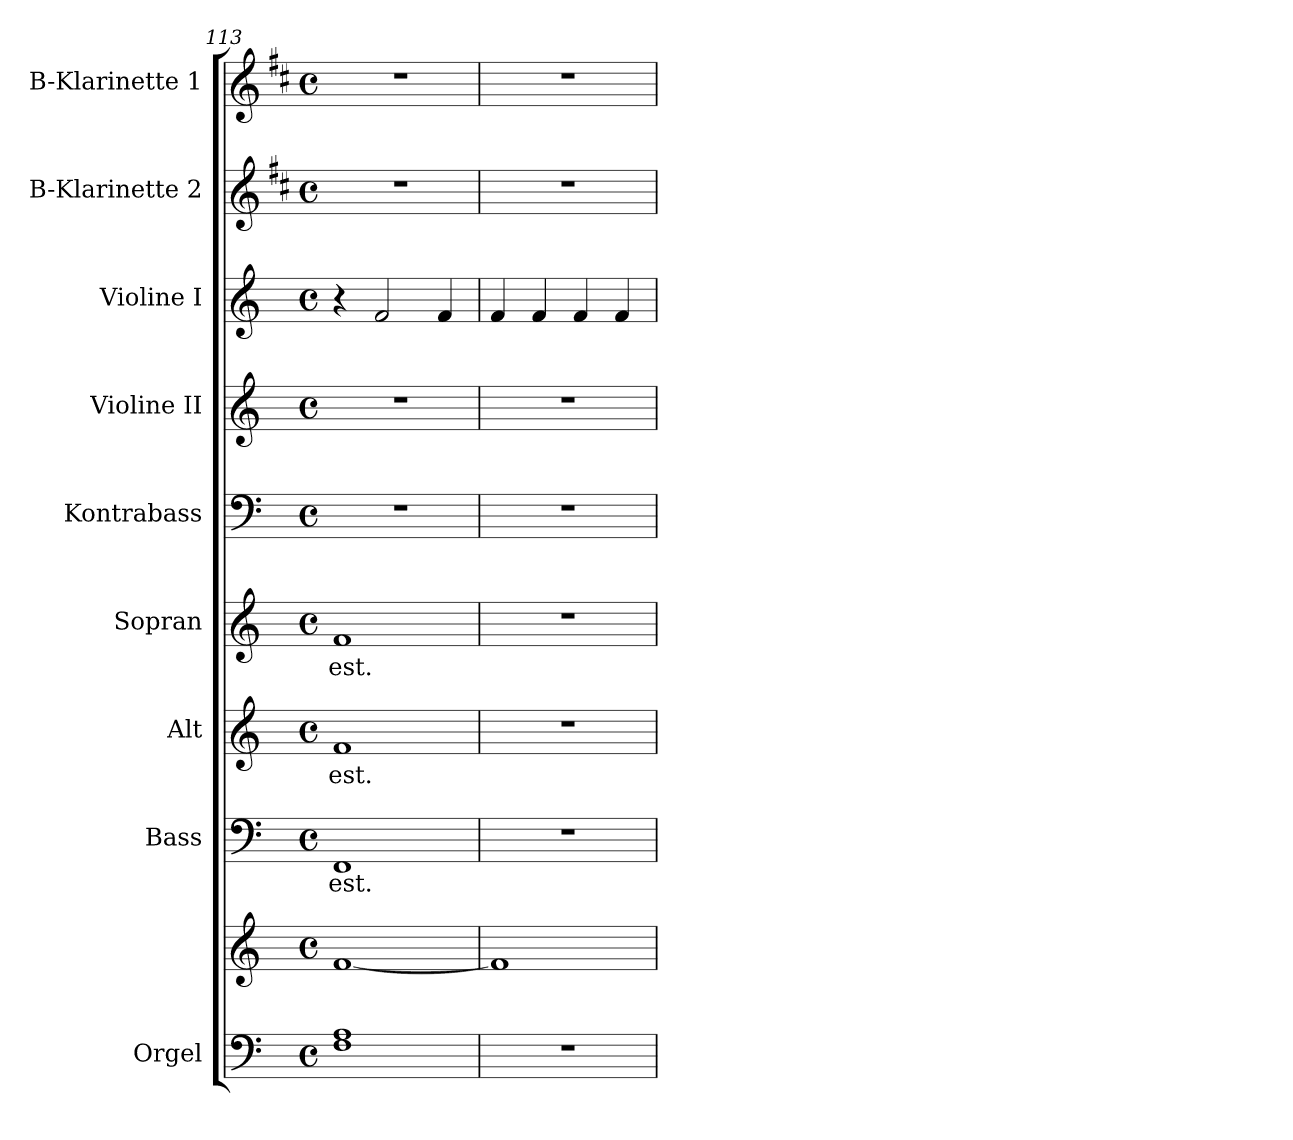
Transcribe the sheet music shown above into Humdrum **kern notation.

**kern	**kern	**kern	**text	**kern	**text	**kern	**text	**kern	**kern	**kern	**kern	**kern
*part9	*part9	*part8	*part8	*part7	*part7	*part6	*part6	*part5	*part4	*part3	*part2	*part1
*staff10	*staff9	*staff8	*staff8	*staff7	*staff7	*staff6	*staff6	*staff5	*staff4	*staff3	*staff2	*staff1
*I"Orgel	*	*I"Bass	*	*I"Alt	*	*I"Sopran	*	*I"Kontrabass	*I"Violine II	*I"Violine I	*I"B-Klarinette 2	*I"B-Klarinette 1
*I'Org.	*	*I'B.	*	*I'A.	*	*I'S.	*	*I'Kb.	*I'Vl. II	*I'Vl. I	*I'B Kl. 2	*I'B Kl. 1
*clefF4	*clefG2	*clefF4	*	*clefG2	*	*clefG2	*	*clefF4	*clefG2	*clefG2	*clefG2	*clefG2
*	*	*	*	*	*	*	*	*ITrd7c12	*	*	*ITrd1c2	*ITrd1c2
*k[]	*k[]	*k[]	*	*k[]	*	*k[]	*	*k[]	*k[]	*k[]	*k[]	*k[]
*C:	*C:	*C:	*	*C:	*	*C:	*	*C:	*C:	*C:	*C:	*C:
*M4/4	*M4/4	*M4/4	*	*M4/4	*	*M4/4	*	*M4/4	*M4/4	*M4/4	*M4/4	*M4/4
*met(c)	*met(c)	*met(c)	*	*met(c)	*	*met(c)	*	*met(c)	*met(c)	*met(c)	*met(c)	*met(c)
=113	=113	=113	=113	=113	=113	=113	=113	=113	=113	=113	=113	=113
*^	*	*	*	*	*	*	*	*	*	*	*	*
!	!	!	!	!LO:LY:b	!	!LO:LY:b	!	!LO:LY:b	!	!	!	!	!
1A	1F	[1f	1FF	est.	1f	est.	1f	est.	1r	1r	4r	1r	1r
.	.	.	.	.	.	.	.	.	.	.	2f/	.	.
.	.	.	.	.	.	.	.	.	.	.	4f/	.	.
*v	*v	*	*	*	*	*	*	*	*	*	*	*	*
=114	=114	=114	=114	=114	=114	=114	=114	=114	=114	=114	=114	=114
1r	1f]	1r	.	1r	.	1r	.	1r	1r	4f/	1r	1r
.	.	.	.	.	.	.	.	.	.	4f/	.	.
.	.	.	.	.	.	.	.	.	.	4f/	.	.
.	.	.	.	.	.	.	.	.	.	4f/	.	.
=	=	=	=	=	=	=	=	=	=	=	=	=
*-	*-	*-	*-	*-	*-	*-	*-	*-	*-	*-	*-	*-
